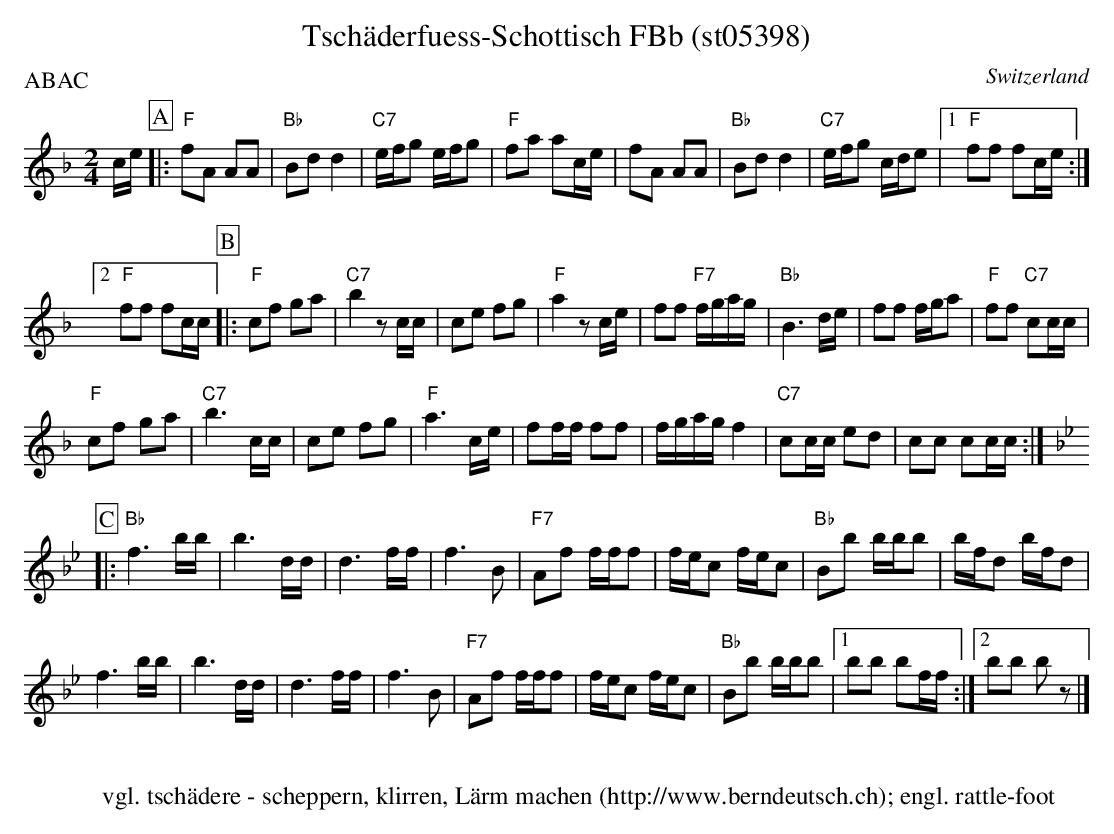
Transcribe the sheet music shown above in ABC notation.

X:1
T: Tschäderfuess-Schottisch FBb (st05398)
P:ABAC
O:Switzerland
M:2/4
L:1/8
K:F major
c/e/[P:A] |: "F"fA AA | "Bb"Bdd2 | "C7"e/f/g e/f/g | "F"fa ac/e/ | fA AA | "Bb"Bdd2 | "C7"e/f/g c/d/e |1 "F"ff fc/e/ :|2
"F"ff fc/c/ [P:B] |: "F"cf ga | "C7"b2zc/c/ | ce fg | "F"a2 zc/e/ | ff "F7"f/g/a/g/ | "Bb"B3d/e/ | ff f/g/a | "F"ff "C7"cc/c/ |
"F"cf ga | "C7"b3 c/c/ | ce fg | "F"a3 c/e/ | ff/f/ ff | f/g/a/g/ f2 | "C7"cc/c/ ed | cc cc/c/ :| [K:Bb]
 [P:C] |: "Bb"f3b/b/ | b3 d/d/ | d3f/f/ | f3B | "F7"Af f/f/f | f/e/c f/e/c | "Bb"Bb b/b/b | b/f/d b/f/d |
f3b/b/ | b3 d/d/ | d3f/f/ | f3B | "F7"Af f/f/f | f/e/c f/e/c | "Bb"Bb b/b/b |1 bb bf/f/ :|2 bb bz |]
W:
W: vgl. tschädere - scheppern, klirren, Lärm machen (http://www.berndeutsch.ch); engl. rattle-foot
